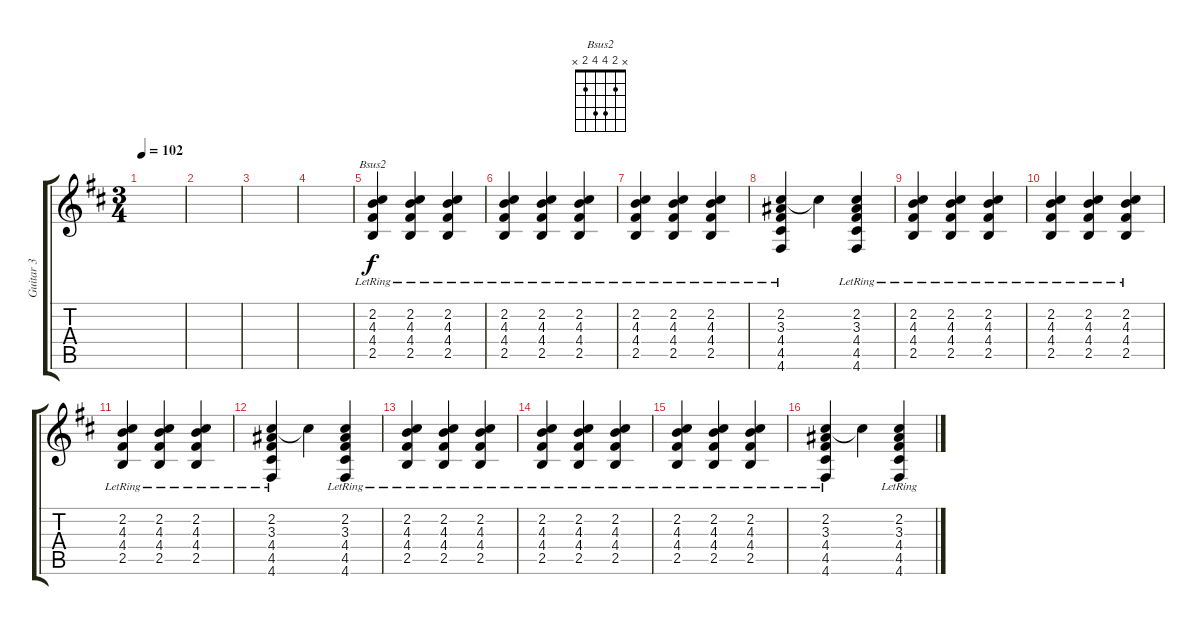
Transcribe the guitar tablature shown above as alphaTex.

\track ("Guitar 3" "Guitar 3") {instrument acousticguitarsteel}
\staff {score tabs}
\tuning (E4 B3 G3 D3 A2 D2) {hide}
\chord ("Bsus2" x 2 4 4 2 x)
\ts (3 4)
\tempo 102
\clef g2
\ks d
|
|
|
|
(2.2{lr} 4.3{lr} 4.4{lr} 2.5{lr}).4{ch "Bsus2"} (2.2{lr} 4.3{lr} 4.4{lr} 2.5{lr}).4 (2.2{lr} 4.3{lr} 4.4{lr} 2.5{lr}).4 |
(2.2{lr} 4.3{lr} 4.4{lr} 2.5{lr}).4 (2.2{lr} 4.3{lr} 4.4{lr} 2.5{lr}).4 (2.2{lr} 4.3{lr} 4.4{lr} 2.5{lr}).4 |
(2.2{lr} 4.3{lr} 4.4{lr} 2.5{lr}).4 (2.2{lr} 4.3{lr} 4.4{lr} 2.5{lr}).4 (2.2{lr} 4.3{lr} 4.4{lr} 2.5{lr}).4 |
(2.2{lr} 3.3{lr} 4.4{lr} 4.5{lr} 4.6{lr}).4 2.2{t}.4 (2.2{lr} 3.3{lr} 4.4{lr} 4.5{lr} 4.6{lr}).4 |
(2.2{lr} 4.3{lr} 4.4{lr} 2.5{lr}).4 (2.2{lr} 4.3{lr} 4.4{lr} 2.5{lr}).4 (2.2{lr} 4.3{lr} 4.4{lr} 2.5{lr}).4 |
(2.2{lr} 4.3{lr} 4.4{lr} 2.5{lr}).4 (2.2{lr} 4.3{lr} 4.4{lr} 2.5{lr}).4 (2.2{lr} 4.3{lr} 4.4{lr} 2.5{lr}).4 |
(2.2{lr} 4.3{lr} 4.4{lr} 2.5{lr}).4 (2.2{lr} 4.3{lr} 4.4{lr} 2.5{lr}).4 (2.2{lr} 4.3{lr} 4.4{lr} 2.5{lr}).4 |
(2.2{lr} 3.3{lr} 4.4{lr} 4.5{lr} 4.6{lr}).4 2.2{t}.4 (2.2{lr} 3.3{lr} 4.4{lr} 4.5{lr} 4.6{lr}).4 |
(2.2{lr} 4.3{lr} 4.4{lr} 2.5{lr}).4 (2.2{lr} 4.3{lr} 4.4{lr} 2.5{lr}).4 (2.2{lr} 4.3{lr} 4.4{lr} 2.5{lr}).4 |
(2.2{lr} 4.3{lr} 4.4{lr} 2.5{lr}).4 (2.2{lr} 4.3{lr} 4.4{lr} 2.5{lr}).4 (2.2{lr} 4.3{lr} 4.4{lr} 2.5{lr}).4 |
(2.2{lr} 4.3{lr} 4.4{lr} 2.5{lr}).4 (2.2{lr} 4.3{lr} 4.4{lr} 2.5{lr}).4 (2.2{lr} 4.3{lr} 4.4{lr} 2.5{lr}).4 |
(2.2{lr} 3.3{lr} 4.4{lr} 4.5{lr} 4.6{lr}).4 2.2{t}.4 (2.2{lr} 3.3{lr} 4.4{lr} 4.5{lr} 4.6{lr}).4
